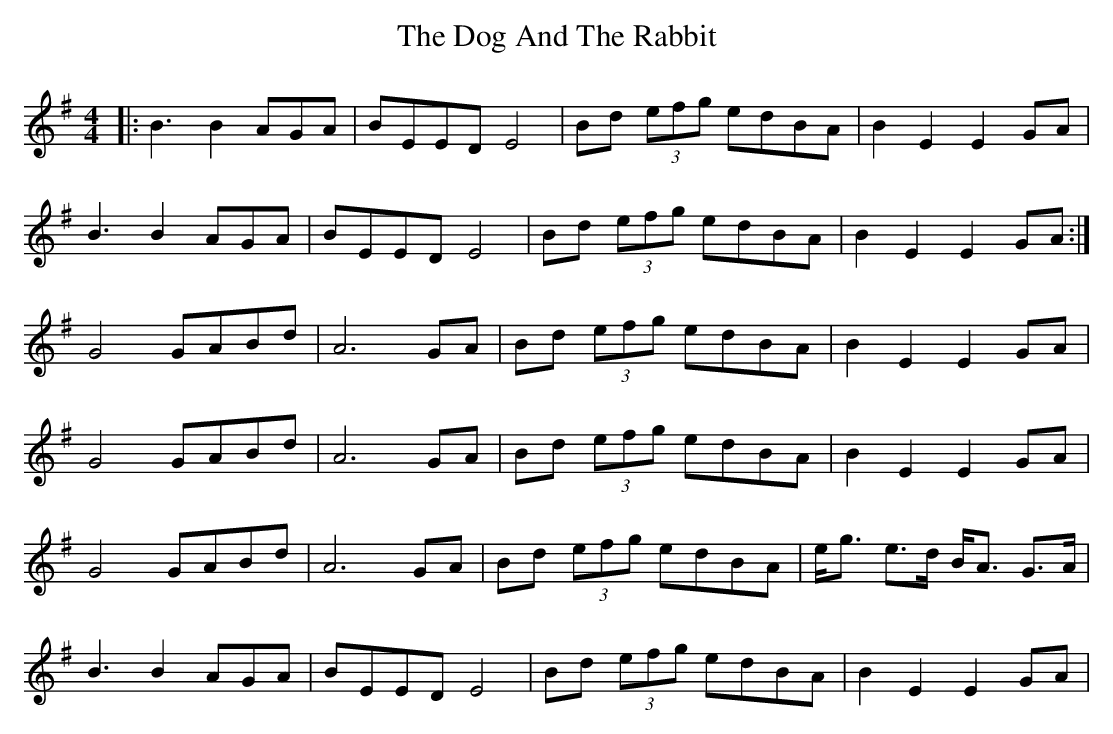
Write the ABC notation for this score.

X:1
T: The Dog And The Rabbit
M: 4/4
L: 1/8
K: Gmaj
|:B3B2 AGA| BEED E4 | Bd (3efg edBA | B2 E2 E2 GA|
B3B2 AGA| BEED E4 | Bd (3efg edBA | B2 E2 E2 GA :|
G4 GABd|A6 GA | Bd (3efg edBA | B2 E2 E2 GA|
G4 GABd|A6 GA | Bd (3efg edBA | B2 E2 E2 GA|
G4 GABd|A6 GA | Bd (3efg edBA | e<g e>d B<A G>A|
B3B2 AGA| BEED E4 | Bd (3efg edBA | B2 E2 E2 GA|
